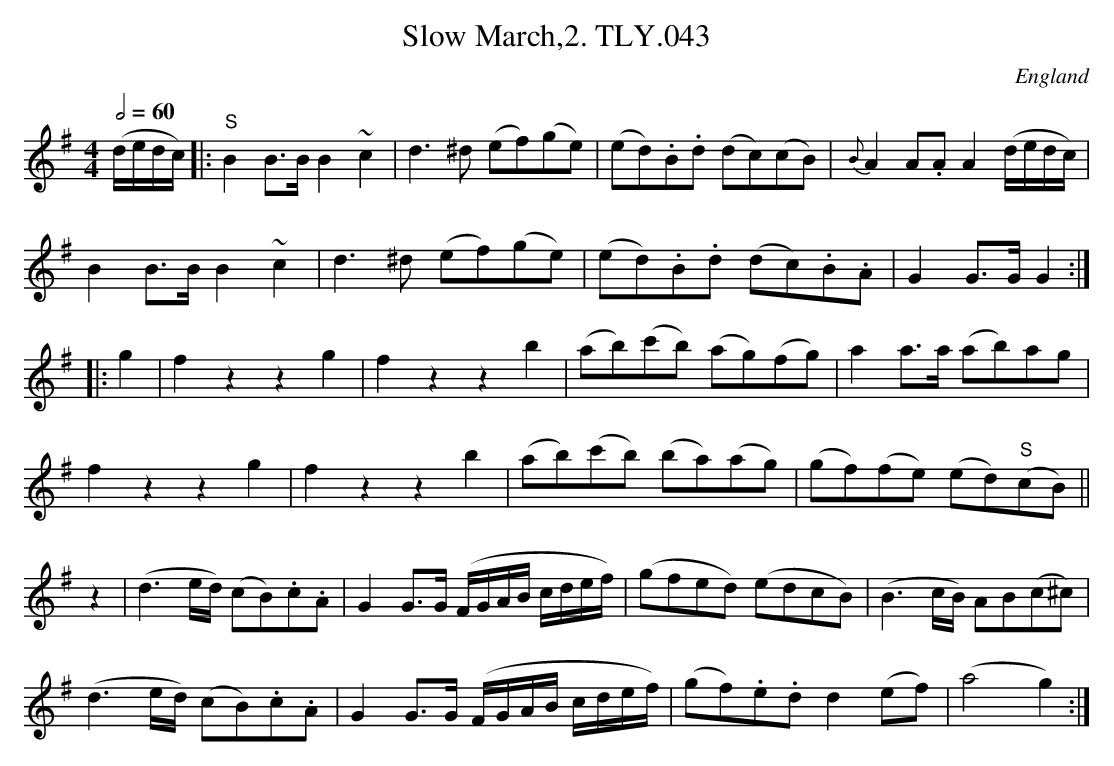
X:1
T:Slow March,2. TLY.043
M:4/4
L:1/8
Q:1/2=60
O:England
K:G major
(d/e/d/c/)|:"S"B2 B>B B2 ~c2|d3 ^d (ef)(ge)|\
(ed).B.d (dc)(cB)|{B}A2A.A A2 (d/e/d/c/)|!
B2 B>B B2 ~c2|d3 ^d (ef)(ge)|(ed).B.d (dc).B.A|G2 G>G G2:|!
|:g2|f2 z2 z2 g2|f2 z2 z2 b2|(ab)(c'b) (ag)(fg)| a2 a>a (ab)ag|!
f2 z2 z2 g2|f2 z2 z2 b2|(ab)(c'b) (ba)(ag)|\
(gf)(fe) (ed)"S"(cB)||!
z2|(d3e/d/) (cB).c.A| G2 G>G (F/G/A/B/ c/d/e/f/)|\
(gfed) (edcB)| (B3c/B/) AB(c^c)|!
(d3e/d/) (cB).c.A| G2 G>G (F/G/A/B/ c/d/e/f/)|\
(gf).e.d d2 (ef)|(a4g2):|
